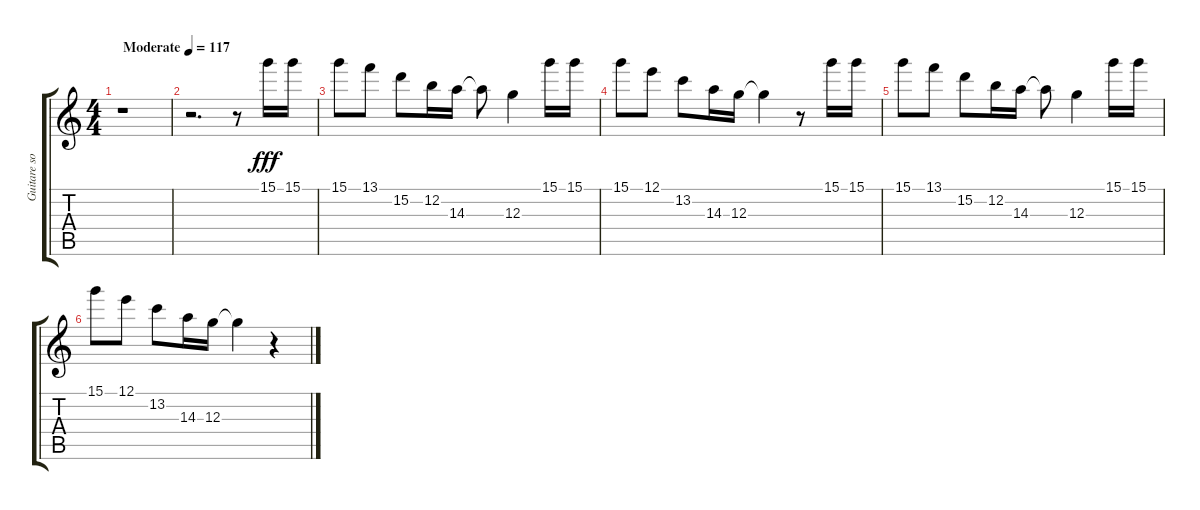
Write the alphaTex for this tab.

\track ("Guitare solo" "Guitare so") {instrument electricguitarjazz}
\staff {score tabs}
\tuning (E4 B3 G3 D3 A2 E2) {hide}
\ts (4 4)
\tempo (117 "Moderate")
\clef g2
\ks c
r.1{dy fff instrument electricguitarjazz} |
r.2{d} r.8 15.1.16 15.1.16 |
15.1.8 13.1.8 15.2.8 12.2.16 14.3.16 14.3{t}.8 12.3.4 15.1.16 15.1.16 |
15.1.8 12.1.8 13.2.8 14.3.16 12.3.16 12.3{t}.4 r.8 15.1.16 15.1.16 |
15.1.8 13.1.8 15.2.8 12.2.16 14.3.16 14.3{t}.8 12.3.4 15.1.16 15.1.16 |
15.1.8 12.1.8 13.2.8 14.3.16 12.3.16 12.3{t}.4 r.4
